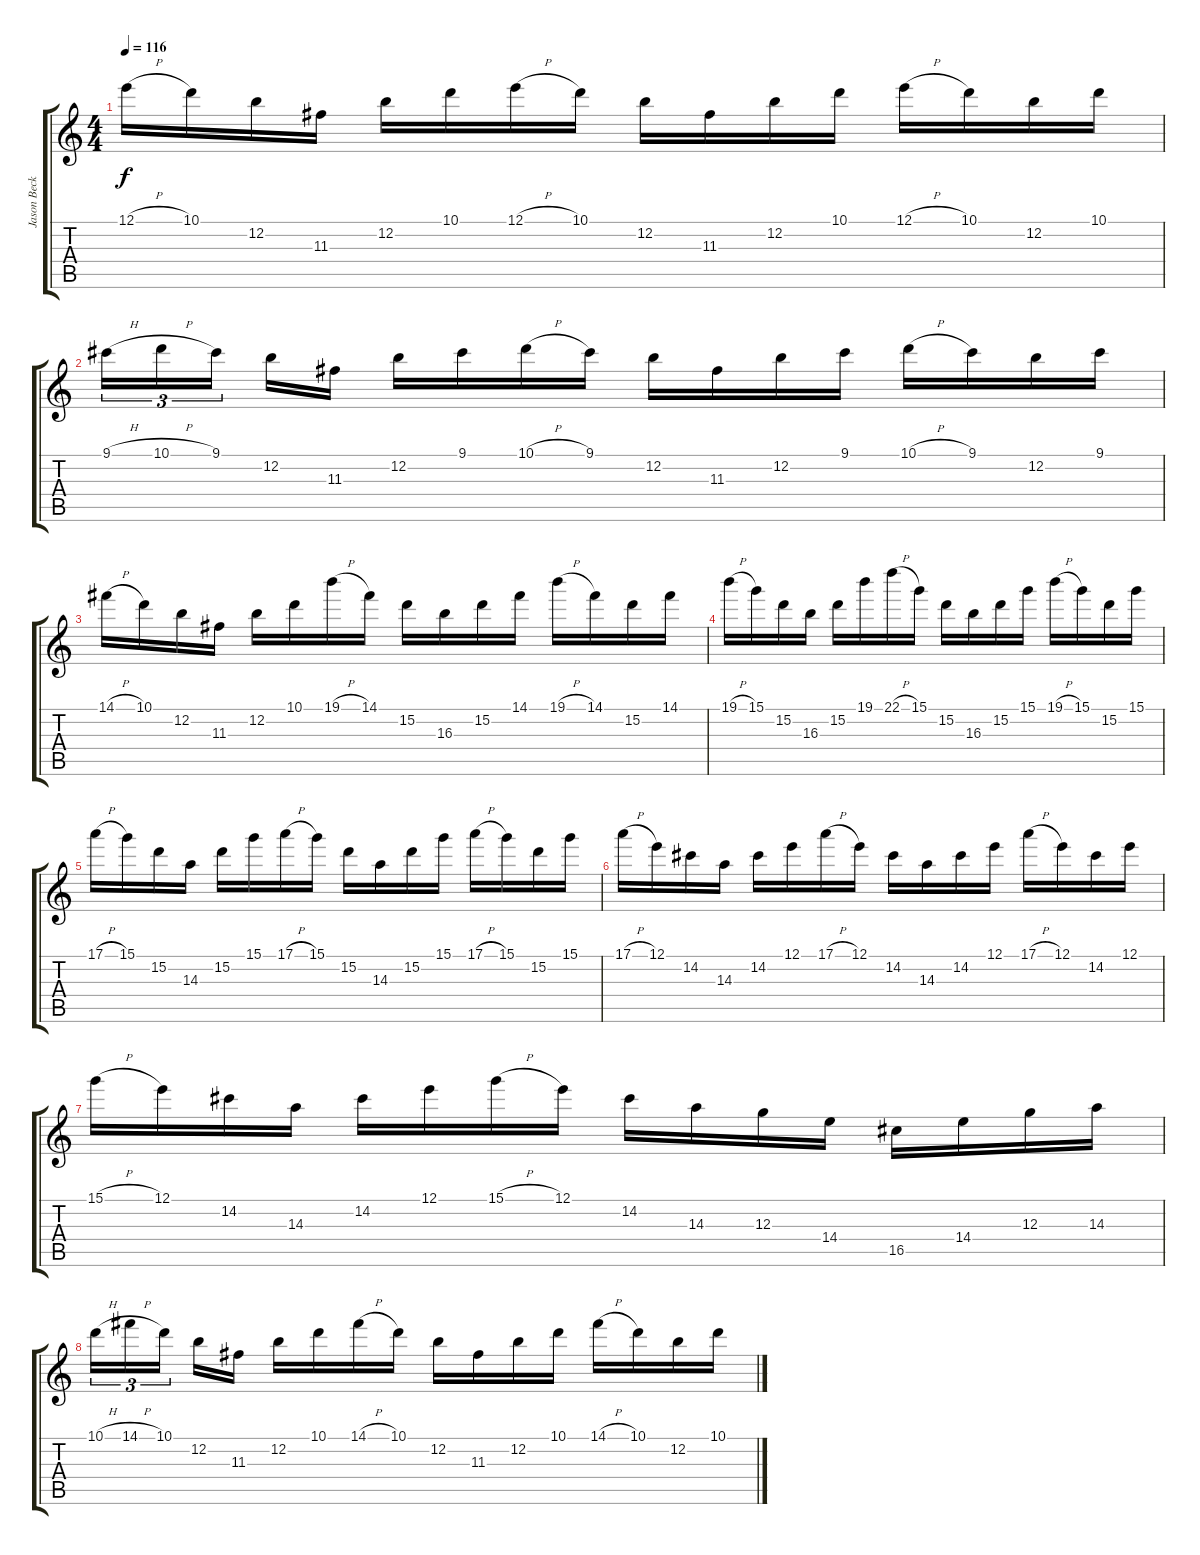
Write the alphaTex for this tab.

\track ("Jason Becker" "Jason Beck") {instrument overdrivenguitar}
\staff {score tabs}
\tuning (E4 B3 G3 D3 A2 E2) {hide}
\ts (4 4)
\tempo 116
\clef g2
\ks c
12.1{h}.16{dy f} 10.1.16 12.2.16 11.3.16 12.2.16 10.1.16 12.1{h}.16 10.1.16 12.2.16 11.3.16 12.2.16 10.1.16 12.1{h}.16 10.1.16 12.2.16 10.1.16 |
9.1{h}.16{tu (3 2)} 10.1{h}.16{tu (3 2)} 9.1.16{tu (3 2) beam splitsecondary} 12.2.16 11.3.16 12.2.16 9.1.16 10.1{h}.16 9.1.16 12.2.16 11.3.16 12.2.16 9.1.16 10.1{h}.16 9.1.16 12.2.16 9.1.16 |
14.1{h}.16 10.1.16 12.2.16 11.3.16 12.2.16 10.1.16 19.1{h}.16 14.1.16 15.2.16 16.3.16 15.2.16 14.1.16 19.1{h}.16 14.1.16 15.2.16 14.1.16 |
19.1{h}.16 15.1.16 15.2.16 16.3.16 15.2.16 19.1.16 22.1{h}.16 15.1.16 15.2.16 16.3.16 15.2.16 15.1.16 19.1{h}.16 15.1.16 15.2.16 15.1.16 |
17.1{h}.16 15.1.16 15.2.16 14.3.16 15.2.16 15.1.16 17.1{h}.16 15.1.16 15.2.16 14.3.16 15.2.16 15.1.16 17.1{h}.16 15.1.16 15.2.16 15.1.16 |
17.1{h}.16 12.1.16 14.2.16 14.3.16 14.2.16 12.1.16 17.1{h}.16 12.1.16 14.2.16 14.3.16 14.2.16 12.1.16 17.1{h}.16 12.1.16 14.2.16 12.1.16 |
15.1{h}.16 12.1.16 14.2.16 14.3.16 14.2.16 12.1.16 15.1{h}.16 12.1.16 14.2.16 14.3.16 12.3.16 14.4.16 16.5.16 14.4.16 12.3.16 14.3.16 |
10.1{h}.16{tu (3 2)} 14.1{h}.16{tu (3 2)} 10.1.16{tu (3 2) beam splitsecondary} 12.2.16 11.3.16 12.2.16 10.1.16 14.1{h}.16 10.1.16 12.2.16 11.3.16 12.2.16 10.1.16 14.1{h}.16 10.1.16 12.2.16 10.1.16
